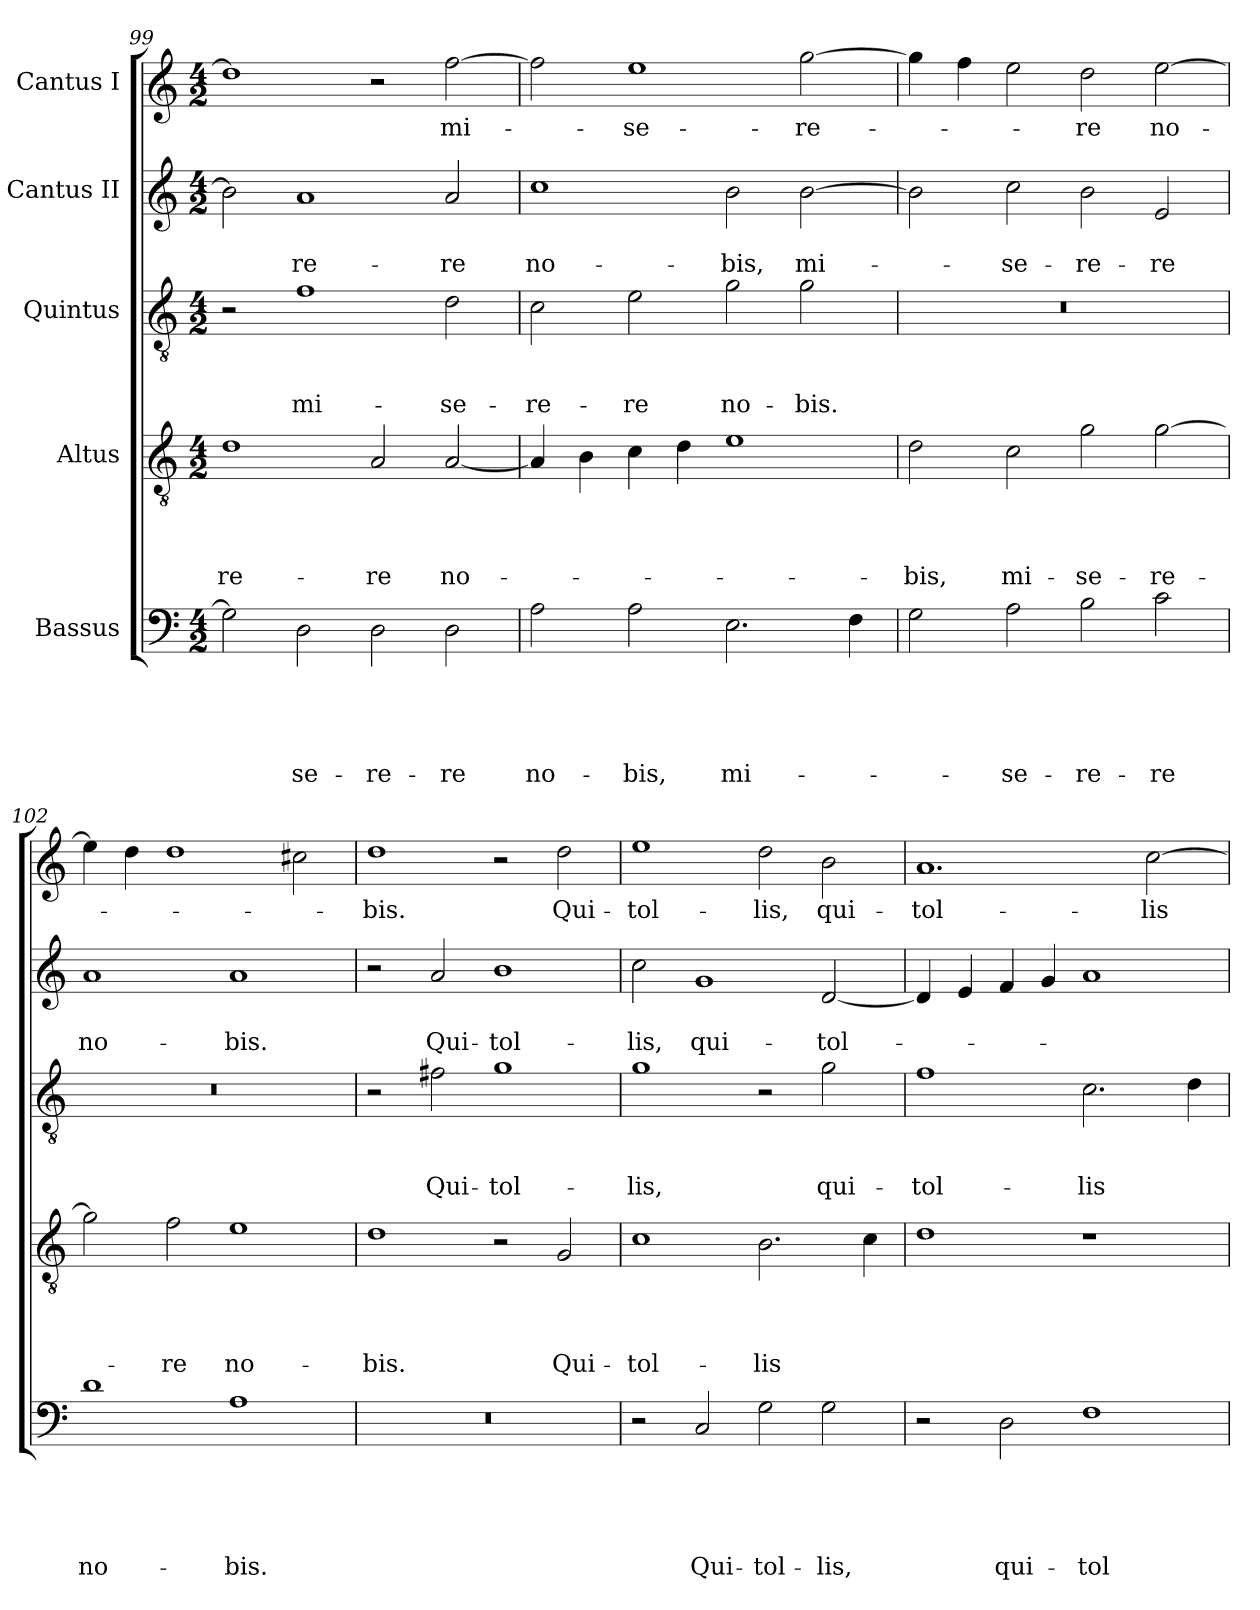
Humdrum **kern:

**kern	**text	**text	**text	**text	**text	**kern	**text	**text	**text	**text	**kern	**text	**text	**text	**kern	**text	**text	**kern	**text
*part5	*part5	*part5	*part5	*part5	*part5	*part4	*part4	*part4	*part4	*part4	*part3	*part3	*part3	*part3	*part2	*part2	*part2	*part1	*part1
*staff5	*staff5	*staff5	*staff5	*staff5	*staff5	*staff4	*staff4	*staff4	*staff4	*staff4	*staff3	*staff3	*staff3	*staff3	*staff2	*staff2	*staff2	*staff1	*staff1
*I"Bassus	*	*	*	*	*	*I"Altus	*	*	*	*	*I"Quintus	*	*	*	*I"Cantus II	*	*	*I"Cantus I	*
*clefF4	*	*	*	*	*	*clefGv2	*	*	*	*	*clefGv2	*	*	*	*clefG2	*	*	*clefG2	*
*k[]	*	*	*	*	*	*k[]	*	*	*	*	*k[]	*	*	*	*k[]	*	*	*k[]	*
*M4/2	*	*	*	*	*	*M4/2	*	*	*	*	*M4/2	*	*	*	*M4/2	*	*	*M4/2	*
=99	=99	=99	=99	=99	=99	=99	=99	=99	=99	=99	=99	=99	=99	=99	=99	=99	=99	=99	=99
2G\]	.	.	.	.	.	1d\	.	.	.	-re-	2r	.	.	.	2b\]	.	.	1dd\]	.
2D\	.	.	.	.	-se-	.	.	.	.	.	1f\	.	.	mi-	1a/	.	-re-	.	.
2D\	.	.	.	.	-re-	2A/	.	.	.	-re	.	.	.	.	.	.	.	2r	.
2D\	.	.	.	.	-re	[2A/	.	.	.	no-	2d\	.	.	-se-	2a/	.	-re	[2ff\	mi-
=100	=100	=100	=100	=100	=100	=100	=100	=100	=100	=100	=100	=100	=100	=100	=100	=100	=100	=100	=100
2A\	.	.	.	.	no-	4A/]	.	.	.	.	2c\	.	.	-re-	1cc\	.	no-	2ff\]	.
.	.	.	.	.	.	4B\	.	.	.	.	.	.	.	.	.	.	.	.	.
2A\	.	.	.	.	-bis,	4c\	.	.	.	.	2e\	.	.	-re	.	.	.	1ee\	-se-
.	.	.	.	.	.	4d\	.	.	.	.	.	.	.	.	.	.	.	.	.
2.E\	.	.	.	.	mi-	1e\	.	.	.	.	2g\	.	.	no-	2b\	.	-bis,	.	.
.	.	.	.	.	.	.	.	.	.	.	2g\	.	.	-bis.	[2b\	.	mi-	[2gg\	-re-
4F\	.	.	.	.	.	.	.	.	.	.	.	.	.	.	.	.	.	.	.
=101	=101	=101	=101	=101	=101	=101	=101	=101	=101	=101	=101	=101	=101	=101	=101	=101	=101	=101	=101
2G\	.	.	.	.	.	2d\	.	.	.	-bis,	0r	.	.	.	2b\]	.	.	4gg\]	.
.	.	.	.	.	.	.	.	.	.	.	.	.	.	.	.	.	.	4ff\	.
2A\	.	.	.	.	-se-	2c\	.	.	.	mi-	.	.	.	.	2cc\	.	-se-	2ee\	.
2B\	.	.	.	.	-re-	2g\	.	.	.	-se-	.	.	.	.	2b\	.	-re-	2dd\	-re
2c\	.	.	.	.	-re	[2g\	.	.	.	-re-	.	.	.	.	2e/	.	-re	[2ee\	no-
=102	=102	=102	=102	=102	=102	=102	=102	=102	=102	=102	=102	=102	=102	=102	=102	=102	=102	=102	=102
1d\	.	.	.	.	no-	2g\]	.	.	.	.	0r	.	.	.	1a/	.	no-	4ee\]	.
.	.	.	.	.	.	.	.	.	.	.	.	.	.	.	.	.	.	4dd\	.
.	.	.	.	.	.	2f\	.	.	.	-re	.	.	.	.	.	.	.	1dd\	.
1A\	.	.	.	.	-bis.	1e\	.	.	.	no-	.	.	.	.	1a/	.	-bis.	.	.
.	.	.	.	.	.	.	.	.	.	.	.	.	.	.	.	.	.	2cc#X\	.
=103	=103	=103	=103	=103	=103	=103	=103	=103	=103	=103	=103	=103	=103	=103	=103	=103	=103	=103	=103
0r	.	.	.	.	.	1d\	.	.	.	-bis.	2r	.	.	.	2r	.	.	1dd\	-bis.
.	.	.	.	.	.	.	.	.	.	.	2f#X\	.	.	Qui-	2a/	.	Qui-	.	.
.	.	.	.	.	.	2r	.	.	.	.	1g\	.	.	tol-	1b\	.	tol-	2r	.
.	.	.	.	.	.	2G/	.	.	.	Qui-	.	.	.	.	.	.	.	2dd\	Qui-
=104	=104	=104	=104	=104	=104	=104	=104	=104	=104	=104	=104	=104	=104	=104	=104	=104	=104	=104	=104
2r	.	.	.	.	.	1c\	.	.	.	tol-	1g\	.	.	-lis,	2cc\	.	-lis,	1ee\	tol-
2C/	.	.	.	.	Qui-	.	.	.	.	.	.	.	.	.	1g/	.	qui-	.	.
2G\	.	.	.	.	tol-	2.B\	.	.	.	-lis	2r	.	.	.	.	.	.	2dd\	-lis,
2G\	.	.	.	.	-lis,	.	.	.	.	.	2g\	.	.	qui-	[2d/	.	tol-	2b\	qui-
.	.	.	.	.	.	4c\	.	.	.	.	.	.	.	.	.	.	.	.	.
=105	=105	=105	=105	=105	=105	=105	=105	=105	=105	=105	=105	=105	=105	=105	=105	=105	=105	=105	=105
2r	.	.	.	.	.	1d\	.	.	.	.	1f\	.	.	tol-	4d/]	.	.	1.a/	tol-
.	.	.	.	.	.	.	.	.	.	.	.	.	.	.	4e/	.	.	.	.
2D\	.	.	.	.	qui-	.	.	.	.	.	.	.	.	.	4f/	.	.	.	.
.	.	.	.	.	.	.	.	.	.	.	.	.	.	.	4g/	.	.	.	.
1F\	.	.	.	.	tol-	1r	.	.	.	.	2.c\	.	.	-lis	1a/	.	.	.	.
.	.	.	.	.	.	.	.	.	.	.	.	.	.	.	.	.	.	[2cc\	-lis
.	.	.	.	.	.	.	.	.	.	.	4d\	.	.	.	.	.	.	.	.
=	=	=	=	=	=	=	=	=	=	=	=	=	=	=	=	=	=	=	=
*-	*-	*-	*-	*-	*-	*-	*-	*-	*-	*-	*-	*-	*-	*-	*-	*-	*-	*-	*-
